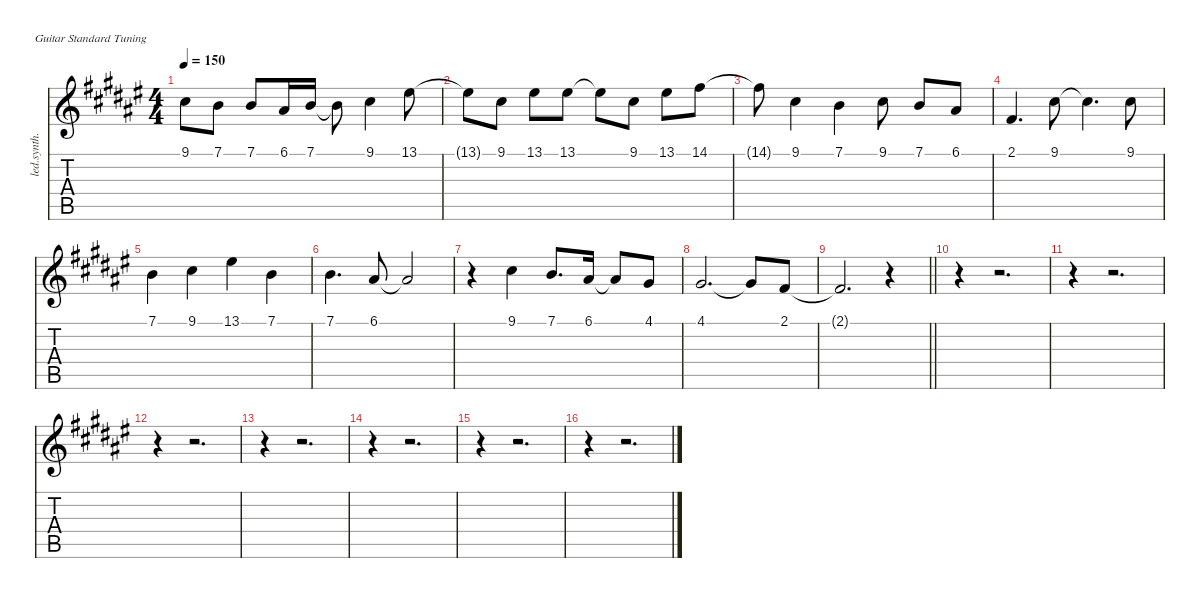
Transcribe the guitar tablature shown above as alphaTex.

\defaultSystemsLayout 4
\hideDynamics
\bracketExtendMode nobrackets
\track ("Harmony" "led.synth.") {instrument lead6voice}
\staff {score tabs}
\tuning (E4 B3 G3 D3 A2 E2)
\ts (4 4)
\tempo 150
\clef g2
\ks d#minor
9.1{t acc #}.8{dy f} 7.1{acc forcenatural}.8 7.1{acc forcenatural}.8 6.1{acc #}.16 7.1{acc forcenatural}.16 7.1{t acc forcenatural}.8 9.1{acc #}.4 13.1{acc #}.8 |
13.1{t acc #}.8 9.1{acc #}.8 13.1{acc #}.8 13.1{acc #}.8 13.1{t acc #}.8 9.1{acc #}.8 13.1{acc #}.8 14.1{acc #}.8 |
14.1{t acc #}.8 9.1{acc #}.4 7.1{acc forcenatural}.4 9.1{acc #}.8 7.1{acc forcenatural}.8 6.1{acc #}.8 |
2.1{acc #}.4{d} 9.1{acc #}.8 9.1{t acc #}.4{d} 9.1{acc #}.8 |
7.1{acc forcenatural}.4 9.1{acc #}.4 13.1{acc #}.4 7.1{acc forcenatural}.4 |
7.1{acc forcenatural}.4{d} 6.1{acc #}.8 6.1{t acc #}.2 |
r.4 9.1{acc #}.4 7.1{acc forcenatural}.8{d} 6.1{acc #}.16 6.1{t acc #}.8 4.1{acc #}.8 |
4.1{acc #}.2{d} 4.1{t acc #}.8 2.1{acc #}.8 |
\barLineRight lightlight
2.1{t acc #}.2{d} r.4 |
r.4 r.2{d} |
r.4 r.2{d} |
r.4 r.2{d} |
r.4 r.2{d} |
r.4 r.2{d} |
r.4 r.2{d} |
r.4 r.2{d}
